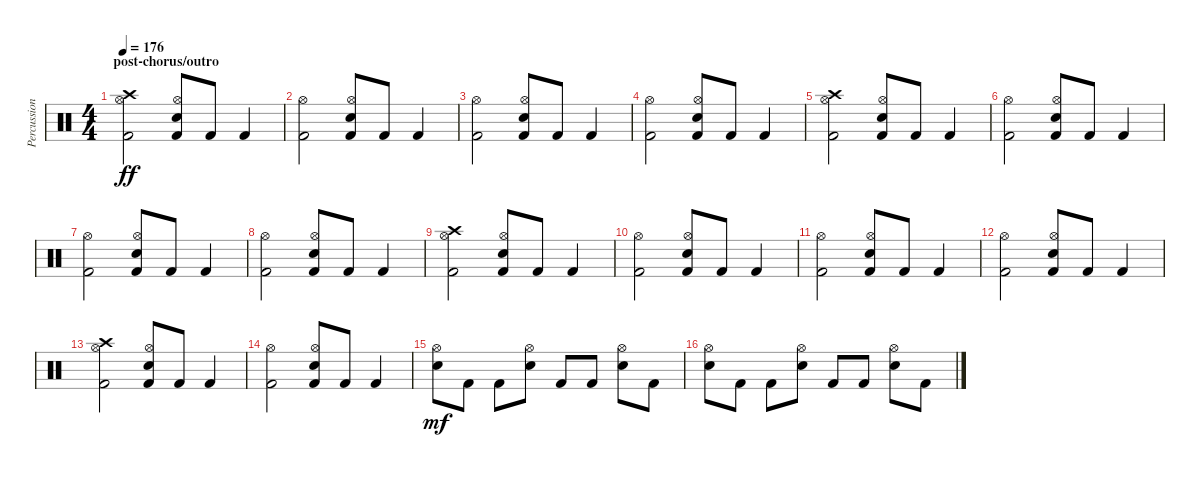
\track ("Percussion" "Percussion") {instrument percussion}
\staff {score}
\articulation defaults
\ts (4 4)
\section ("" "post-chorus/outro")
\tempo 176
\clef neutral
\ks c
("Kick (hit) 2" "Crash high (hit)" "Hi-Hat (open)").2{dy ff} ("Kick (hit) 2" "Hi-Hat (open)" "Snare (hit) 2").8 "Kick (hit) 2".8 "Kick (hit) 2".4 |
("Kick (hit) 2" "Hi-Hat (open)").2 ("Kick (hit) 2" "Hi-Hat (open)" "Snare (hit) 2").8 "Kick (hit) 2".8 "Kick (hit) 2".4 |
("Kick (hit) 2" "Hi-Hat (open)").2 ("Kick (hit) 2" "Hi-Hat (open)" "Snare (hit) 2").8 "Kick (hit) 2".8 "Kick (hit) 2".4 |
("Kick (hit) 2" "Hi-Hat (open)").2 ("Kick (hit) 2" "Hi-Hat (open)" "Snare (hit) 2").8 "Kick (hit) 2".8 "Kick (hit) 2".4 |
("Kick (hit) 2" "Crash high (hit)" "Hi-Hat (open)").2 ("Kick (hit) 2" "Hi-Hat (open)" "Snare (hit) 2").8 "Kick (hit) 2".8 "Kick (hit) 2".4 |
("Kick (hit) 2" "Hi-Hat (open)").2 ("Kick (hit) 2" "Hi-Hat (open)" "Snare (hit) 2").8 "Kick (hit) 2".8 "Kick (hit) 2".4 |
("Kick (hit) 2" "Hi-Hat (open)").2 ("Kick (hit) 2" "Hi-Hat (open)" "Snare (hit) 2").8 "Kick (hit) 2".8 "Kick (hit) 2".4 |
("Kick (hit) 2" "Hi-Hat (open)").2 ("Kick (hit) 2" "Hi-Hat (open)" "Snare (hit) 2").8 "Kick (hit) 2".8 "Kick (hit) 2".4 |
("Kick (hit) 2" "Crash high (hit)" "Hi-Hat (open)").2 ("Kick (hit) 2" "Hi-Hat (open)" "Snare (hit) 2").8 "Kick (hit) 2".8 "Kick (hit) 2".4 |
("Kick (hit) 2" "Hi-Hat (open)").2 ("Kick (hit) 2" "Hi-Hat (open)" "Snare (hit) 2").8 "Kick (hit) 2".8 "Kick (hit) 2".4 |
("Kick (hit) 2" "Hi-Hat (open)").2 ("Kick (hit) 2" "Hi-Hat (open)" "Snare (hit) 2").8 "Kick (hit) 2".8 "Kick (hit) 2".4 |
("Kick (hit) 2" "Hi-Hat (open)").2 ("Kick (hit) 2" "Hi-Hat (open)" "Snare (hit) 2").8 "Kick (hit) 2".8 "Kick (hit) 2".4 |
("Kick (hit) 2" "Crash high (hit)" "Hi-Hat (open)").2 ("Kick (hit) 2" "Hi-Hat (open)" "Snare (hit) 2").8 "Kick (hit) 2".8 "Kick (hit) 2".4 |
("Kick (hit) 2" "Hi-Hat (open)").2 ("Kick (hit) 2" "Hi-Hat (open)" "Snare (hit) 2").8 "Kick (hit) 2".8 "Kick (hit) 2".4 |
("Snare (hit) 2" "Hi-Hat (open)").8{dy mf} "Kick (hit) 2".8 "Kick (hit) 2".8 ("Snare (hit) 2" "Hi-Hat (open)").8 "Kick (hit) 2".8 "Kick (hit) 2".8 ("Snare (hit) 2" "Hi-Hat (open)").8 "Kick (hit) 2".8 |
("Snare (hit) 2" "Hi-Hat (open)").8 "Kick (hit) 2".8 "Kick (hit) 2".8 ("Snare (hit) 2" "Hi-Hat (open)").8 "Kick (hit) 2".8 "Kick (hit) 2".8 ("Snare (hit) 2" "Hi-Hat (open)").8 "Kick (hit) 2".8
